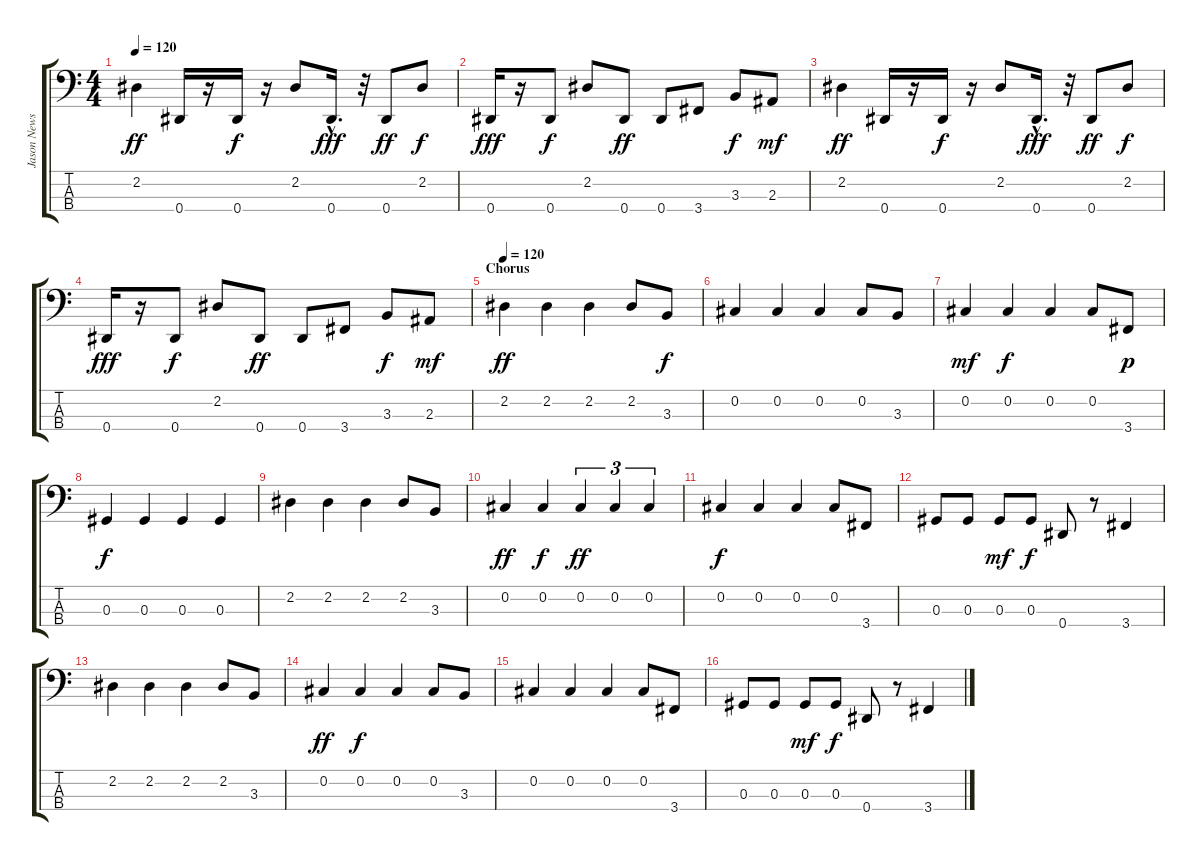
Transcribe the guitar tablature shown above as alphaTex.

\track ("Jason Newstead" "Jason News") {instrument electricbasspick}
\staff {score tabs}
\tuning (Gb2 Db2 Ab1 Eb1) {hide}
\ts (4 4)
\tempo 120
\clef f4
\ks c
2.2.4{dy ff} 0.4.16 r.16 0.4.16{dy f} r.16 2.2.8 0.4{hac}.16{d dy fff} r.32 0.4.8{dy ff} 2.2.8{dy f} |
0.4.16{dy fff} r.16 0.4.8{dy f} 2.2.8 0.4.8{dy ff} 0.4.8 3.4.8 3.3.8{dy f} 2.3.8{dy mf} |
2.2.4{dy ff} 0.4.16 r.16 0.4.16{dy f} r.16 2.2.8 0.4{hac}.16{d dy fff} r.32 0.4.8{dy ff} 2.2.8{dy f} |
0.4.16{dy fff} r.16 0.4.8{dy f} 2.2.8 0.4.8{dy ff} 0.4.8 3.4.8 3.3.8{dy f} 2.3.8{dy mf} |
\section ("" "Chorus")
\tempo 120
2.2.4{dy ff} 2.2.4 2.2.4 2.2.8 3.3.8{dy f} |
0.2.4 0.2.4 0.2.4 0.2.8 3.3.8 |
0.2.4{dy mf} 0.2.4{dy f} 0.2.4 0.2.8 3.4.8{dy p} |
0.3.4{dy f} 0.3.4 0.3.4 0.3.4 |
2.2.4 2.2.4 2.2.4 2.2.8 3.3.8 |
0.2.4{dy ff} 0.2.4{dy f} 0.2.4{tu (3 2) dy ff} 0.2.4{tu (3 2)} 0.2.4{tu (3 2)} |
0.2.4{dy f} 0.2.4 0.2.4 0.2.8 3.4.8 |
0.3.8 0.3.8 0.3.8{dy mf} 0.3.8{dy f} 0.4.8 r.8 3.4.4 |
2.2.4 2.2.4 2.2.4 2.2.8 3.3.8 |
0.2.4{dy ff} 0.2.4{dy f} 0.2.4 0.2.8 3.3.8 |
0.2.4 0.2.4 0.2.4 0.2.8 3.4.8 |
0.3.8 0.3.8 0.3.8{dy mf} 0.3.8{dy f} 0.4.8 r.8 3.4.4
